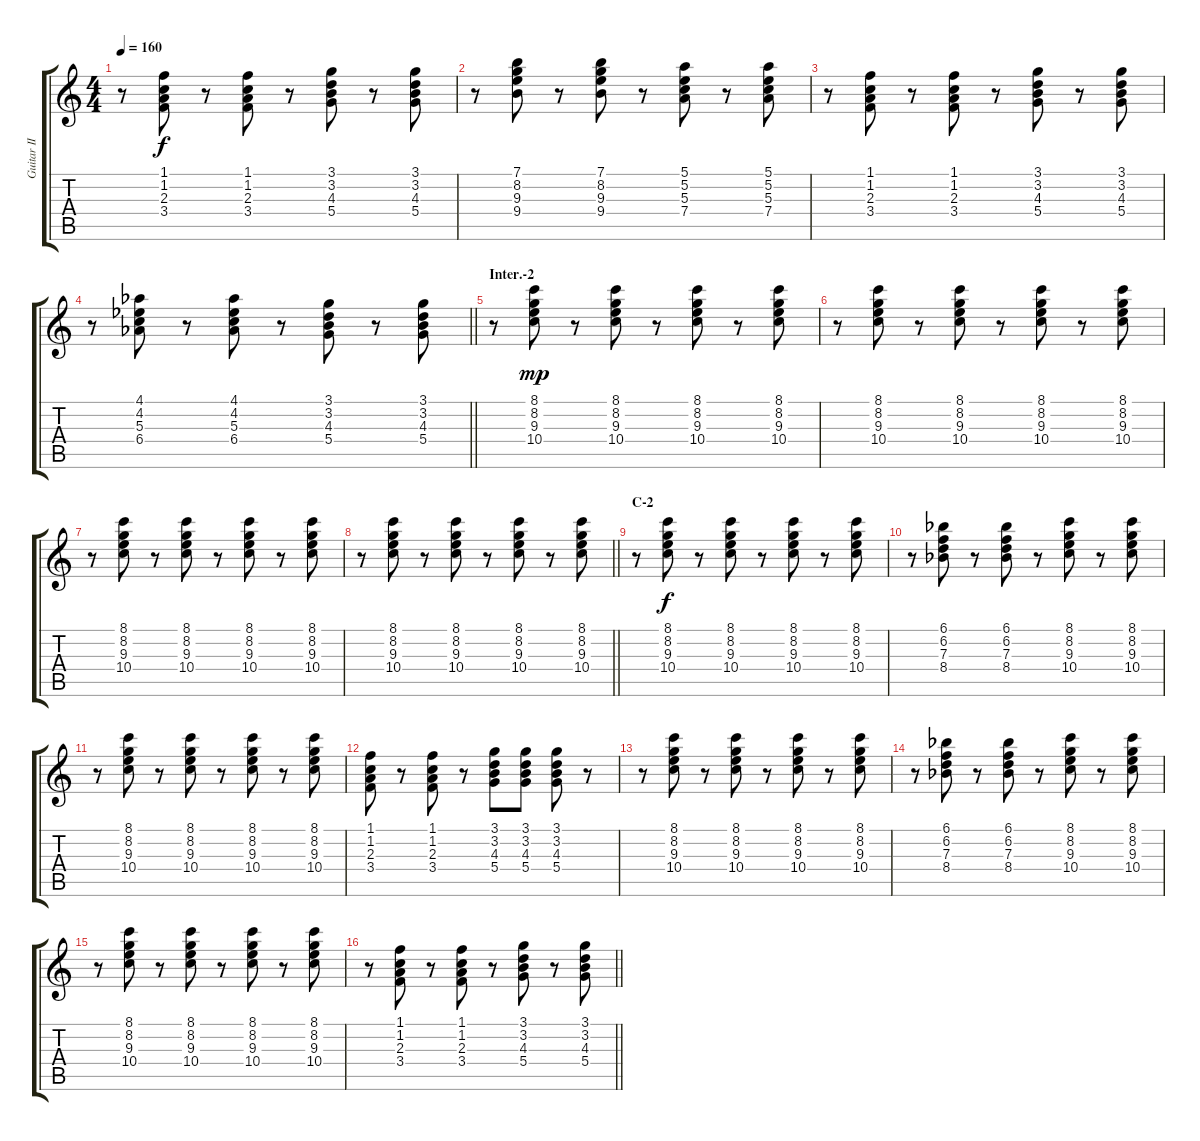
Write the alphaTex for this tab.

\track ("Guitar II (Nakano Azusa)" "Guitar II ") {instrument distortionguitar}
\staff {score tabs}
\tuning (E4 B3 G3 D3 A2 E2) {hide}
\ts (4 4)
\tempo 160
\clef g2
\ks c
r.8{dy f} (1.1 1.2 2.3 3.4).8 r.8 (1.1 1.2 2.3 3.4).8 r.8 (3.1 3.2 4.3 5.4).8 r.8 (3.1 3.2 4.3 5.4).8 |
r.8 (7.1 8.2 9.3 9.4).8 r.8 (7.1 8.2 9.3 9.4).8 r.8 (5.1 5.2 5.3 7.4).8 r.8 (5.1 5.2 5.3 7.4).8 |
r.8 (1.1 1.2 2.3 3.4).8 r.8 (1.1 1.2 2.3 3.4).8 r.8 (3.1 3.2 4.3 5.4).8 r.8 (3.1 3.2 4.3 5.4).8 |
\barLineRight lightlight
r.8 (4.1{acc b} 4.2{acc b} 5.3 6.4{acc b}).8 r.8 (4.1{acc b} 4.2{acc b} 5.3 6.4{acc b}).8 r.8 (3.1 3.2 4.3 5.4).8 r.8 (3.1 3.2 4.3 5.4).8 |
\section ("" "Inter.-2")
r.8 (8.1 8.2 9.3 10.4).8{dy mp} r.8 (8.1 8.2 9.3 10.4).8 r.8 (8.1 8.2 9.3 10.4).8 r.8 (8.1 8.2 9.3 10.4).8 |
r.8 (8.1 8.2 9.3 10.4).8 r.8 (8.1 8.2 9.3 10.4).8 r.8 (8.1 8.2 9.3 10.4).8 r.8 (8.1 8.2 9.3 10.4).8 |
r.8 (8.1 8.2 9.3 10.4).8 r.8 (8.1 8.2 9.3 10.4).8 r.8 (8.1 8.2 9.3 10.4).8 r.8 (8.1 8.2 9.3 10.4).8 |
\barLineRight lightlight
r.8 (8.1 8.2 9.3 10.4).8 r.8 (8.1 8.2 9.3 10.4).8 r.8 (8.1 8.2 9.3 10.4).8 r.8 (8.1 8.2 9.3 10.4).8 |
\section ("" "C-2")
r.8 (8.1 8.2 9.3 10.4).8{dy f} r.8 (8.1 8.2 9.3 10.4).8 r.8 (8.1 8.2 9.3 10.4).8 r.8 (8.1 8.2 9.3 10.4).8 |
r.8 (6.1{acc b} 6.2 7.3 8.4{acc b}).8 r.8 (6.1{acc b} 6.2 7.3 8.4{acc b}).8 r.8 (8.1 8.2 9.3 10.4).8 r.8 (8.1 8.2 9.3 10.4).8 |
r.8 (8.1 8.2 9.3 10.4).8 r.8 (8.1 8.2 9.3 10.4).8 r.8 (8.1 8.2 9.3 10.4).8 r.8 (8.1 8.2 9.3 10.4).8 |
(1.1 1.2 2.3 3.4).8 r.8 (1.1 1.2 2.3 3.4).8 r.8 (3.1 3.2 4.3 5.4).8 (3.1 3.2 4.3 5.4).8 (3.1 3.2 4.3 5.4).8 r.8 |
r.8 (8.1 8.2 9.3 10.4).8 r.8 (8.1 8.2 9.3 10.4).8 r.8 (8.1 8.2 9.3 10.4).8 r.8 (8.1 8.2 9.3 10.4).8 |
r.8 (6.1{acc b} 6.2 7.3 8.4{acc b}).8 r.8 (6.1{acc b} 6.2 7.3 8.4{acc b}).8 r.8 (8.1 8.2 9.3 10.4).8 r.8 (8.1 8.2 9.3 10.4).8 |
r.8 (8.1 8.2 9.3 10.4).8 r.8 (8.1 8.2 9.3 10.4).8 r.8 (8.1 8.2 9.3 10.4).8 r.8 (8.1 8.2 9.3 10.4).8 |
\barLineRight lightlight
r.8 (1.1 1.2 2.3 3.4).8 r.8 (1.1 1.2 2.3 3.4).8 r.8 (3.1 3.2 4.3 5.4).8 r.8 (3.1 3.2 4.3 5.4).8
